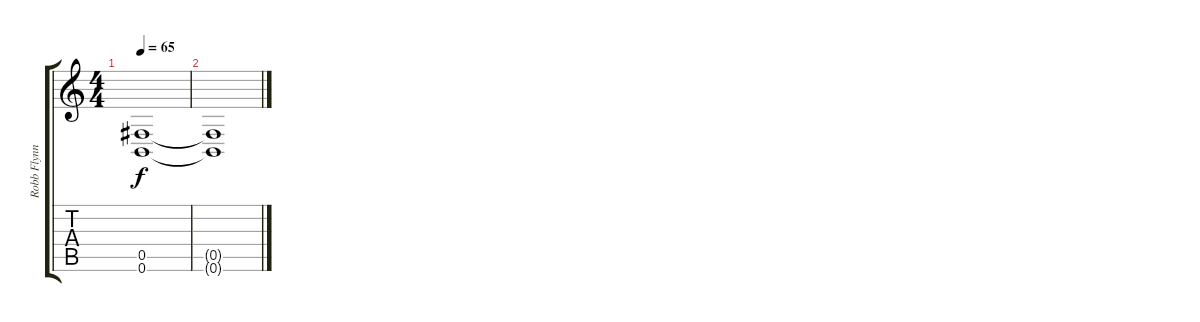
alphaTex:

\track ("Robb Flynn - Guitar" "Robb Flynn") {instrument distortionguitar}
\staff {score tabs}
\tuning (Db4 Ab3 E3 B2 Gb2 B1) {hide}
\ts (4 4)
\tempo 65
\clef g2
\ks c
(0.5{t} 0.6{t}).1{dy f volume 0 balance 10 instrument distortionguitar} |
(0.5{t} 0.6{t}).1
